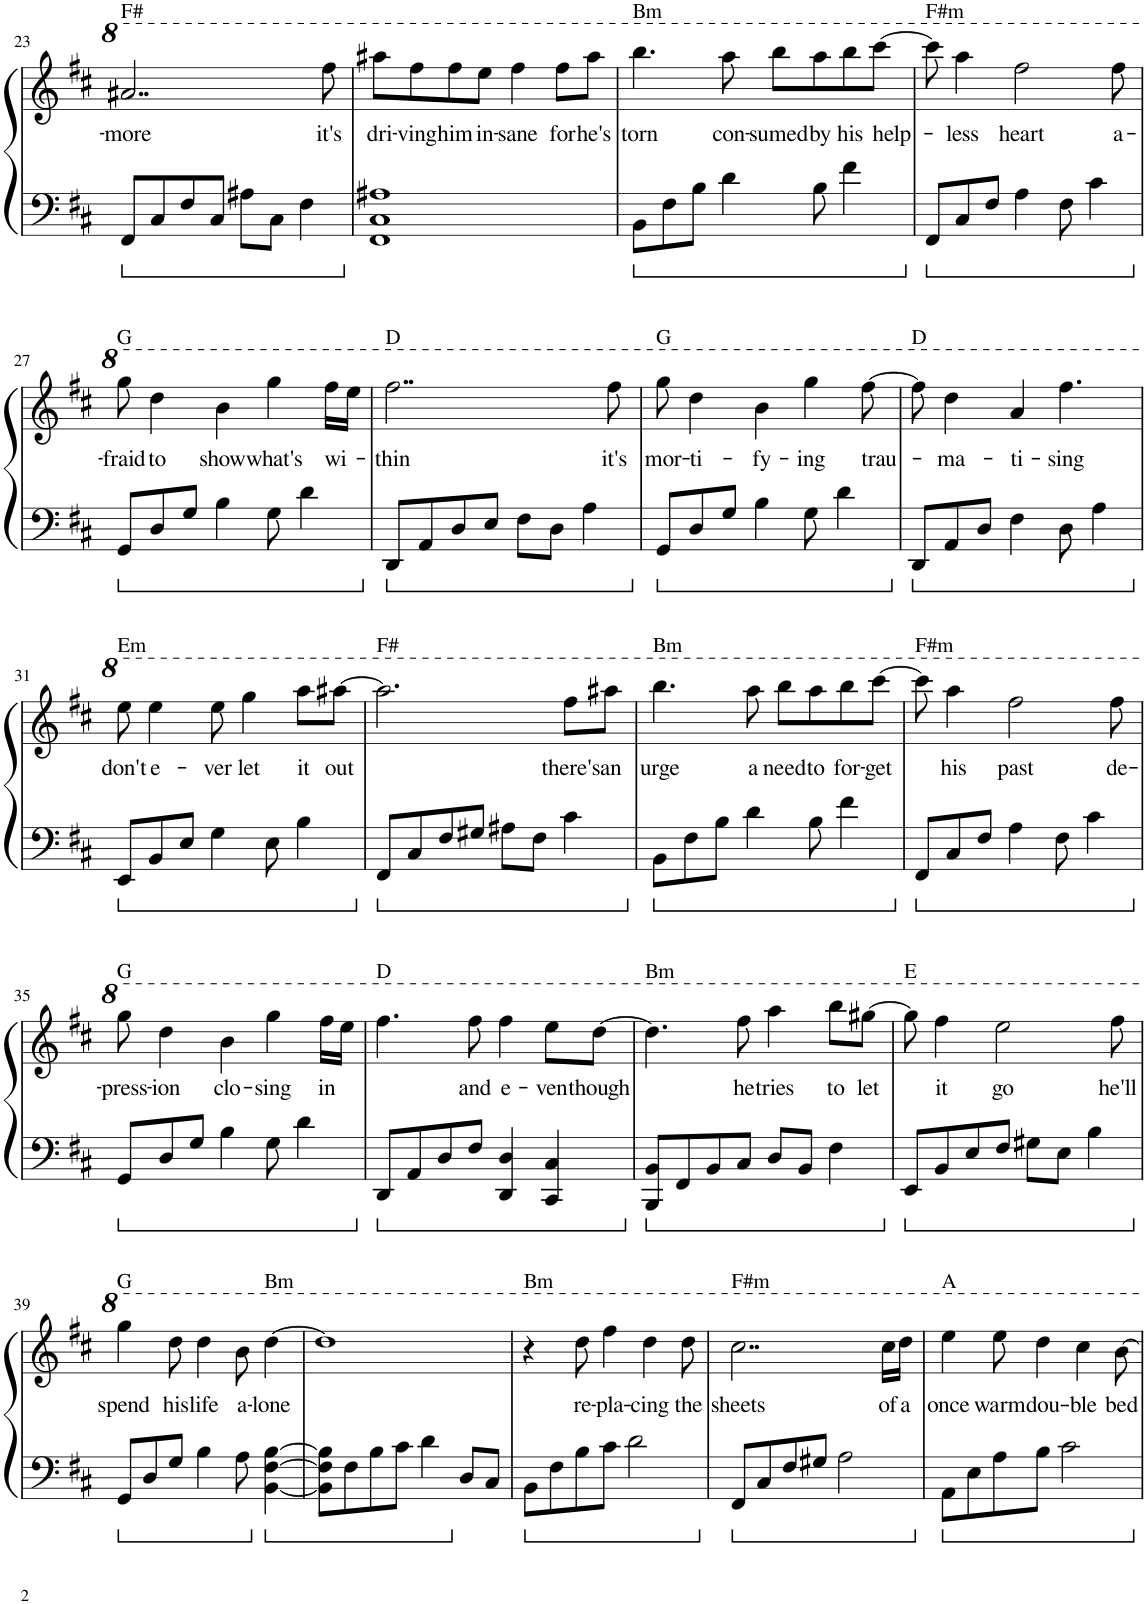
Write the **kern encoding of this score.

**kern	**kern	**text
*part1	*part1	*part1
*staff2	*staff1	*staff1
*I"Piano	*	*
*I'Pno.	*	*
!!LO:PB:g=z
*clefF4	*clefG2	*
*k[f#c#]	*k[f#c#]	*
*M4/4	*M4/4	*
=23	=23	=23
!	!LO:TX:a:t=F#	!
!	!	!LO:LY:b
8FF#/L	2..aa#X/	-more
8C#/	.	.
8F#/	.	.
8C#/J	.	.
8A#X\L	.	.
8C#\J	.	.
4F#\	.	.
!	!	!LO:LY:b
.	8fff#\	it's
=24	=24	=24
!	!	!LO:LY:b
1FF# 1C# 1A#X	8aaa#X\L	dri-
!	!	!LO:LY:b
.	8fff#\	-ving
!	!	!LO:LY:b
.	8fff#\	him
!	!	!LO:LY:b
.	8eee\J	in-
!	!	!LO:LY:b
.	4fff#\	-sane
!	!	!LO:LY:b
.	8fff#\L	for
!	!	!LO:LY:b
.	8aaa#\J	he's
=25	=25	=25
!	!LO:TX:a:t=Bm	!
!	!	!LO:LY:b
8BB\L	4.bbb\	torn
8F#\	.	.
8B\J	.	.
!	!	!LO:LY:b
4d\	8aaa\	con-
!	!	!LO:LY:b
.	8bbb\L	-sumed
!	!	!LO:LY:b
8B\	8aaa\	by
!	!	!LO:LY:b
4f#\	8bbb\	his
!	!	!LO:LY:b
.	[8cccc#\J	help-
=26	=26	=26
!	!LO:TX:a:t=F#m	!
8FF#/L	8cccc#\]	.
!	!	!LO:LY:b
8C#/	4aaa\	-less
8F#/J	.	.
!	!	!LO:LY:b
4A\	2fff#\	heart
8F#\	.	.
4c#\	.	.
!	!	!LO:LY:b
.	8fff#\	a-
!!LO:LB:g=z
=27	=27	=27
!	!LO:TX:a:t=G	!
!	!	!LO:LY:b
8GG/L	8ggg\	-fraid
!	!	!LO:LY:b
8D/	4ddd\	to
8G/J	.	.
!	!	!LO:LY:b
4B\	4bb\	show
!	!	!LO:LY:b
8G\	4ggg\	what's
4d\	.	.
!	!	!LO:LY:b
.	16fff#\LL	wi-
.	16eee\JJ	.
=28	=28	=28
!	!LO:TX:a:t=D	!
!	!	!LO:LY:b
8DD/L	2..fff#\	-thin
8AA/	.	.
8D/	.	.
8E/J	.	.
8F#\L	.	.
8D\J	.	.
4A\	.	.
!	!	!LO:LY:b
.	8fff#\	it's
=29	=29	=29
!	!LO:TX:a:t=G	!
!	!	!LO:LY:b
8GG/L	8ggg\	mor-
!	!	!LO:LY:b
8D/	4ddd\	-ti-
8G/J	.	.
!	!	!LO:LY:b
4B\	4bb\	-fy-
!	!	!LO:LY:b
8G\	4ggg\	-ing
4d\	.	.
!	!	!LO:LY:b
.	[8fff#\	trau-
=30	=30	=30
!	!LO:TX:a:t=D	!
8DD/L	8fff#\]	.
!	!	!LO:LY:b
8AA/	4ddd\	-ma-
8D/J	.	.
!	!	!LO:LY:b
4F#\	4aa/	-ti-
!	!	!LO:LY:b
8D\	4.fff#\	-sing
4A\	.	.
!!LO:LB:g=z
=31	=31	=31
!	!LO:TX:a:t=Em	!
!	!	!LO:LY:b
8EE/L	8eee\	don't
!	!	!LO:LY:b
8BB/	4eee\	e-
8E/J	.	.
!	!	!LO:LY:b
4G\	8eee\	-ver
!	!	!LO:LY:b
.	4ggg\	let
8E\	.	.
!	!	!LO:LY:b
4B\	8aaa\L	it
!	!	!LO:LY:b
.	[8aaa#X\J	out
=32	=32	=32
!	!LO:TX:a:t=F#	!
8FF#/L	2.aaa#\]	.
8C#/	.	.
8F#/	.	.
8G#X/J	.	.
8A#X\L	.	.
8F#\J	.	.
!	!	!LO:LY:b
4c#\	8fff#\L	there's
!	!	!LO:LY:b
.	8aaa#X\J	an
=33	=33	=33
!	!LO:TX:a:t=Bm	!
!	!	!LO:LY:b
8BB\L	4.bbb\	urge
8F#\	.	.
8B\J	.	.
!	!	!LO:LY:b
4d\	8aaa\	a
!	!	!LO:LY:b
.	8bbb\L	need
!	!	!LO:LY:b
8B\	8aaa\	to
!	!	!LO:LY:b
4f#\	8bbb\	for-
!	!	!LO:LY:b
.	[8cccc#\J	-get
=34	=34	=34
!	!LO:TX:a:t=F#m	!
8FF#/L	8cccc#\]	.
!	!	!LO:LY:b
8C#/	4aaa\	his
8F#/J	.	.
!	!	!LO:LY:b
4A\	2fff#\	past
8F#\	.	.
4c#\	.	.
!	!	!LO:LY:b
.	8fff#\	de-
!!LO:LB:g=z
=35	=35	=35
!	!LO:TX:a:t=G	!
!	!	!LO:LY:b
8GG/L	8ggg\	-press-
!	!	!LO:LY:b
8D/	4ddd\	-ion
8G/J	.	.
!	!	!LO:LY:b
4B\	4bb\	clo-
!	!	!LO:LY:b
8G\	4ggg\	-sing
4d\	.	.
!	!	!LO:LY:b
.	16fff#\LL	in
.	16eee\JJ	.
=36	=36	=36
!	!LO:TX:a:t=D	!
8DD/L	4.fff#\	.
8AA/	.	.
8D/	.	.
!	!	!LO:LY:b
8F#/J	8fff#\	and
!	!	!LO:LY:b
4DD/ 4D/	4fff#\	e-
!	!	!LO:LY:b
4CC#/ 4C#/	8eee\L	-ven
!	!	!LO:LY:b
.	[8ddd\J	though
=37	=37	=37
!	!LO:TX:a:t=Bm	!
8BBB/ 8BB/L	4.ddd\]	.
8FF#/	.	.
8BB/	.	.
!	!	!LO:LY:b
8C#/J	8fff#\	he
!	!	!LO:LY:b
8D/L	4aaa\	tries
8BB/J	.	.
!	!	!LO:LY:b
4F#\	8bbb\L	to
!	!	!LO:LY:b
.	[8ggg#X\J	let
=38	=38	=38
!	!LO:TX:a:t=E	!
8EE/L	8ggg#\]	.
!	!	!LO:LY:b
8BB/	4fff#\	it
8E/	.	.
!	!	!LO:LY:b
8F#/J	2eee\	go
8G#X\L	.	.
8E\J	.	.
4B\	.	.
!	!	!LO:LY:b
.	8fff#\	he'll
!!LO:LB:g=z
=39	=39	=39
!	!LO:TX:a:t=G	!
!	!	!LO:LY:b
8GG/L	4ggg\	spend
8D/	.	.
!	!	!LO:LY:b
8G/J	8ddd\	his
!	!	!LO:LY:b
4B\	4ddd\	life
!	!	!LO:LY:b
8A\	8bb\	a-
!	!LO:TX:a:t=Bm	!
!	!	!LO:LY:b
[4BB\ [4F#\ [4B\	[4ddd\	-lone
=40	=40	=40
8BB\] 8F#\] 8B\]L	1ddd]	.
8F#\	.	.
8B\	.	.
8c#\J	.	.
4d\	.	.
8D/L	.	.
8C#/J	.	.
=41	=41	=41
!	!LO:TX:a:t=Bm	!
8BB\L	4r	.
8F#\	.	.
!	!	!LO:LY:b
8B\	8ddd\	re-
!	!	!LO:LY:b
8c#\J	4fff#\	-pla-
2d\	.	.
!	!	!LO:LY:b
.	4ddd\	-cing
!	!	!LO:LY:b
.	8ddd\	the
=42	=42	=42
!	!LO:TX:a:t=F#m	!
!	!	!LO:LY:b
8FF#/L	2..ccc#\	sheets
8C#/	.	.
8F#/	.	.
8G#X/J	.	.
2A\	.	.
!	!	!LO:LY:b
.	16ccc#\LL	of
!	!	!LO:LY:b
.	16ddd\JJ	a
=43	=43	=43
!	!LO:TX:a:t=A	!
!	!	!LO:LY:b
8AA\L	4eee\	once
8E\	.	.
!	!	!LO:LY:b
8A\	8eee\	warm
!	!	!LO:LY:b
8B\J	4ddd\	dou-
2c#\	.	.
!	!	!LO:LY:b
.	4ccc#\	-ble
!	!	!LO:LY:b
.	[8bb\	bed
=	=	=
*-	*-	*-
